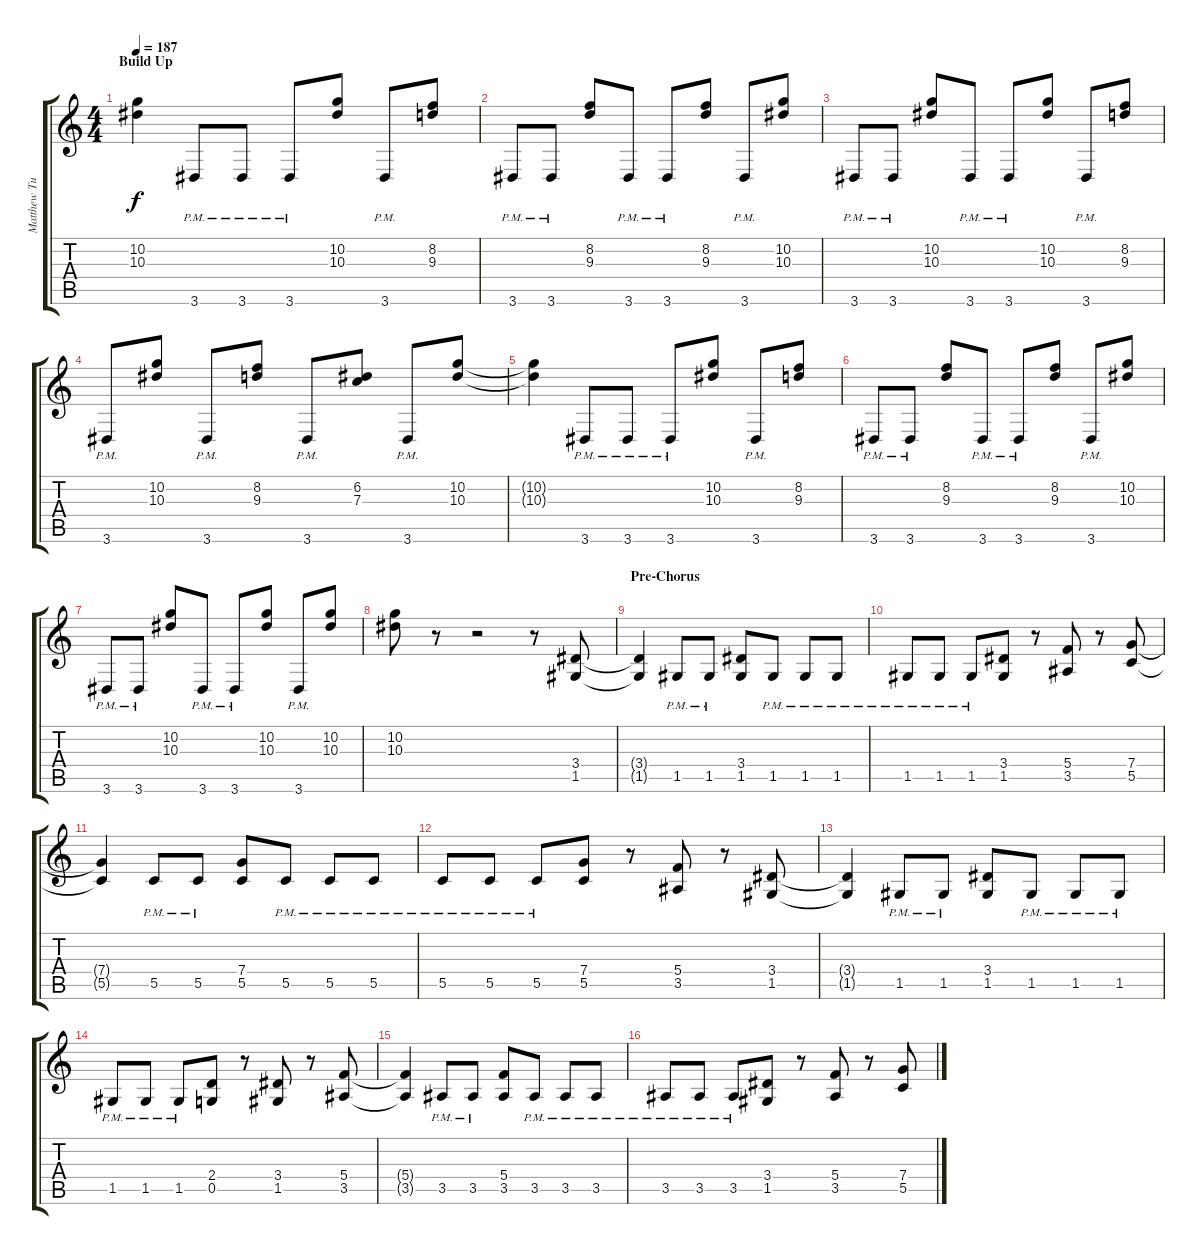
\track ("Matthew Tuck - Rhythm" "Matthew Tu") {instrument distortionguitar}
\staff {score tabs}
\tuning (D4 A3 F3 C3 G2 C2) {hide}
\ts (4 4)
\section ("" "Build Up")
\tempo 187
\clef g2
\ks c
(10.2{t} 10.3{t}).4{dy f} 3.6{pm}.8 3.6{pm}.8 3.6{pm}.8 (10.2 10.3).8 3.6{pm}.8 (8.2 9.3).8 |
3.6{pm}.8 3.6{pm}.8 (8.2 9.3).8 3.6{pm}.8 3.6{pm}.8 (8.2 9.3).8 3.6{pm}.8 (10.2 10.3).8 |
3.6{pm}.8 3.6{pm}.8 (10.2 10.3).8 3.6{pm}.8 3.6{pm}.8 (10.2 10.3).8 3.6{pm}.8 (8.2 9.3).8 |
3.6{pm}.8 (10.2 10.3).8 3.6{pm}.8 (8.2 9.3).8 3.6{pm}.8 (6.2 7.3).8 3.6{pm}.8 (10.2 10.3).8 |
(10.2{t} 10.3{t}).4 3.6{pm}.8 3.6{pm}.8 3.6{pm}.8 (10.2 10.3).8 3.6{pm}.8 (8.2 9.3).8 |
3.6{pm}.8 3.6{pm}.8 (8.2 9.3).8 3.6{pm}.8 3.6{pm}.8 (8.2 9.3).8 3.6{pm}.8 (10.2 10.3).8 |
3.6{pm}.8 3.6{pm}.8 (10.2 10.3).8 3.6{pm}.8 3.6{pm}.8 (10.2 10.3).8 3.6{pm}.8 (10.2 10.3).8 |
(10.2 10.3).8 r.8 r.2 r.8 (3.4 1.5).8 |
\section ("" "Pre-Chorus")
(3.4{t} 1.5{t}).4 1.5{pm}.8 1.5{pm}.8 (3.4 1.5).8 1.5{pm}.8 1.5{pm}.8 1.5{pm}.8 |
1.5{pm}.8 1.5{pm}.8 1.5{pm}.8 (3.4 1.5).8 r.8 (5.4 3.5).8 r.8 (7.4 5.5).8 |
(7.4{t} 5.5{t}).4 5.5{pm}.8 5.5{pm}.8 (7.4 5.5).8 5.5{pm}.8 5.5{pm}.8 5.5{pm}.8 |
5.5{pm}.8 5.5{pm}.8 5.5{pm}.8 (7.4 5.5).8 r.8 (5.4 3.5).8 r.8 (3.4 1.5).8 |
(3.4{t} 1.5{t}).4 1.5{pm}.8 1.5{pm}.8 (3.4 1.5).8 1.5{pm}.8 1.5{pm}.8 1.5{pm}.8 |
1.5{pm}.8 1.5{pm}.8 1.5{pm}.8 (2.4 0.5).8 r.8 (3.4 1.5).8 r.8 (5.4 3.5).8 |
(5.4{t} 3.5{t}).4 3.5{pm}.8 3.5{pm}.8 (5.4 3.5).8 3.5{pm}.8 3.5{pm}.8 3.5{pm}.8 |
3.5{pm}.8 3.5{pm}.8 3.5{pm}.8 (3.4 1.5).8 r.8 (5.4 3.5).8 r.8 (7.4 5.5).8
